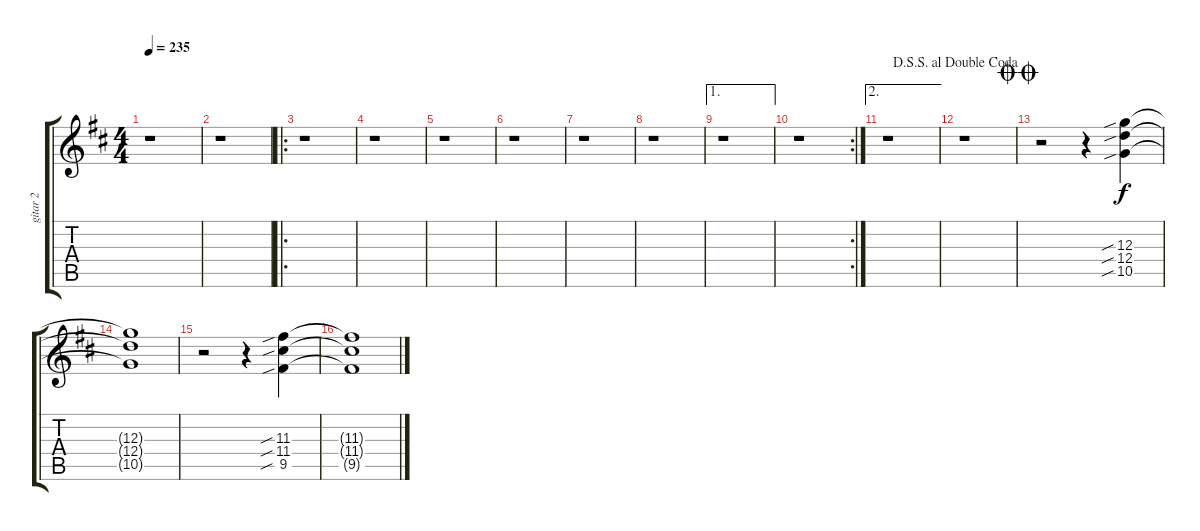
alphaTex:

\track ("gitar 2" "gitar 2") {instrument acousticguitarsteel}
\staff {score tabs}
\tuning (E4 B3 G3 D3 A2 E2) {hide}
\ts (4 4)
\tempo 235
\clef g2
\ks d
r.1{dy f} |
r.1 |
\ro
r.1 |
r.1 |
r.1 |
r.1 |
r.1 |
r.1 |
\ae 1
r.1 |
\rc 2
r.1 |
\ae 2
r.1 |
\jump dalsegnosegnoaldoublecoda
r.1 |
\jump doublecoda
r.2 r.4 (12.3{sib} 12.4{sib} 10.5{sib}).4 |
(12.3{t} 12.4{t} 10.5{t}).1 |
r.2 r.4 (11.3{sib} 11.4{sib} 9.5{sib}).4 |
(11.3{t} 11.4{t} 9.5{t}).1
